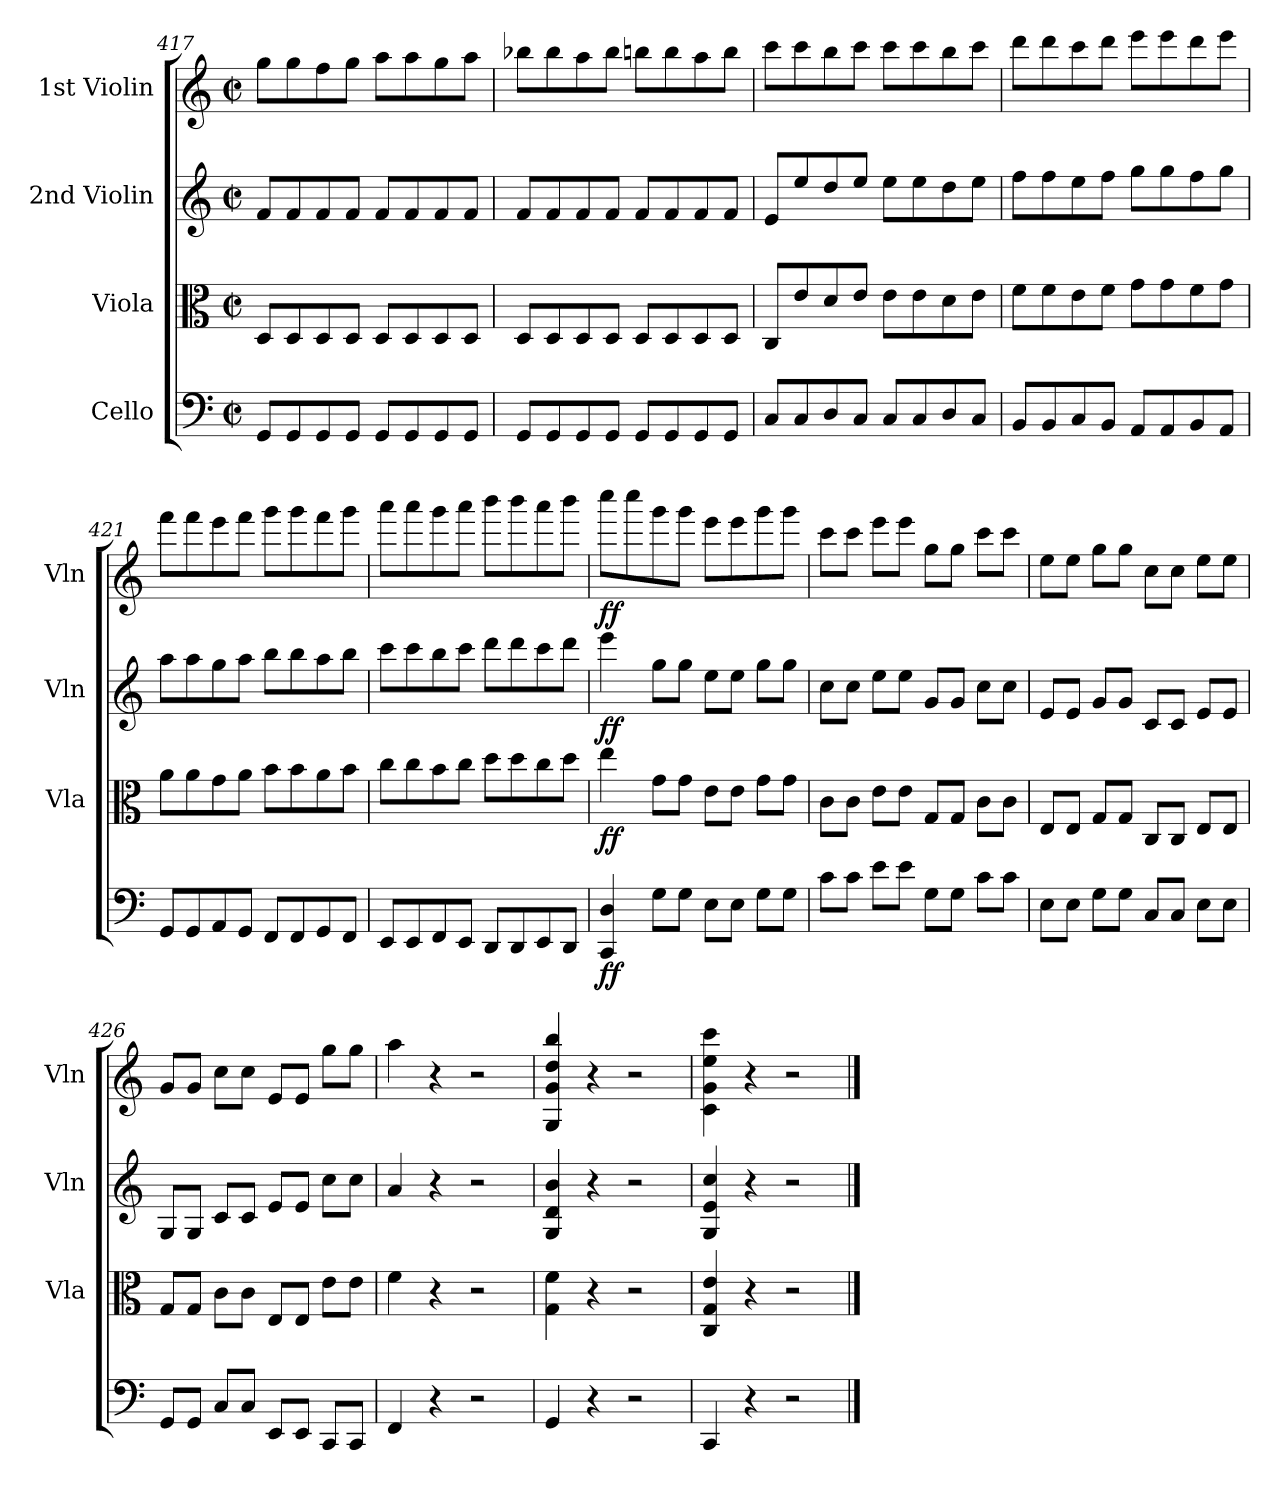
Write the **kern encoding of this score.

**kern	**dynam	**kern	**dynam	**kern	**dynam	**kern	**dynam
*part4	*part4	*part3	*part3	*part2	*part2	*part1	*part1
*staff4	*staff4	*staff3	*staff3	*staff2	*staff2	*staff1	*staff1
*I"Cello	*	*I"Viola	*	*I"2nd Violin	*	*I"1st Violin	*
*	*	*I'Vla	*	*I'Vln	*	*I'Vln	*
*clefF4	*	*clefC3	*	*clefG2	*	*clefG2	*
*k[]	*	*k[]	*	*k[]	*	*k[]	*
*M2/2	*	*M2/2	*	*M2/2	*	*M2/2	*
*met(c|)	*	*met(c|)	*	*met(c|)	*	*met(c|)	*
=417	=417	=417	=417	=417	=417	=417	=417
8GGL	.	8DL	.	8fL	.	8ggL	.
8GG	.	8D	.	8f	.	8gg	.
8GG	.	8D	.	8f	.	8ff	.
8GGJ	.	8DJ	.	8fJ	.	8ggJ	.
8GGL	.	8DL	.	8fL	.	8aaL	.
8GG	.	8D	.	8f	.	8aa	.
8GG	.	8D	.	8f	.	8gg	.
8GGJ	.	8DJ	.	8fJ	.	8aaJ	.
=418	=418	=418	=418	=418	=418	=418	=418
8GGL	.	8DL	.	8fL	.	8bb-XL	.
8GG	.	8D	.	8f	.	8bb-	.
8GG	.	8D	.	8f	.	8aa	.
8GGJ	.	8DJ	.	8fJ	.	8bb-J	.
8GGL	.	8DL	.	8fL	.	8bbnL	.
8GG	.	8D	.	8f	.	8bb	.
8GG	.	8D	.	8f	.	8aa	.
8GGJ	.	8DJ	.	8fJ	.	8bbJ	.
=419	=419	=419	=419	=419	=419	=419	=419
8CL	.	8CL	.	8eL	.	8cccL	.
8C	.	8e	.	8ee	.	8ccc	.
8D	.	8d	.	8dd	.	8bb	.
8CJ	.	8eJ	.	8eeJ	.	8cccJ	.
8CL	.	8eL	.	8eeL	.	8cccL	.
8C	.	8e	.	8ee	.	8ccc	.
8D	.	8d	.	8dd	.	8bb	.
8CJ	.	8eJ	.	8eeJ	.	8cccJ	.
=420	=420	=420	=420	=420	=420	=420	=420
8BBL	.	8fL	.	8ffL	.	8dddL	.
8BB	.	8f	.	8ff	.	8ddd	.
8C	.	8e	.	8ee	.	8ccc	.
8BBJ	.	8fJ	.	8ffJ	.	8dddJ	.
8AAL	.	8gL	.	8ggL	.	8eeeL	.
8AA	.	8g	.	8gg	.	8eee	.
8BB	.	8f	.	8ff	.	8ddd	.
8AAJ	.	8gJ	.	8ggJ	.	8eeeJ	.
=421	=421	=421	=421	=421	=421	=421	=421
8GGL	.	8aL	.	8aaL	.	8fffL	.
8GG	.	8a	.	8aa	.	8fff	.
8AA	.	8g	.	8gg	.	8eee	.
8GGJ	.	8aJ	.	8aaJ	.	8fffJ	.
8FFL	.	8bL	.	8bbL	.	8gggL	.
8FF	.	8b	.	8bb	.	8ggg	.
8GG	.	8a	.	8aa	.	8fff	.
8FFJ	.	8bJ	.	8bbJ	.	8gggJ	.
=422	=422	=422	=422	=422	=422	=422	=422
8EEL	.	8ccL	.	8cccL	.	8aaaL	.
8EE	.	8cc	.	8ccc	.	8aaa	.
8FF	.	8b	.	8bb	.	8ggg	.
8EEJ	.	8ccJ	.	8cccJ	.	8aaaJ	.
8DDL	.	8ddL	.	8dddL	.	8bbbL	.
8DD	.	8dd	.	8ddd	.	8bbb	.
8EE	.	8cc	.	8ccc	.	8aaa	.
8DDJ	.	8ddJ	.	8dddJ	.	8bbbJ	.
=423	=423	=423	=423	=423	=423	=423	=423
4CC 4D	ff	4ee	ff	4eee	ff	8ccccL	ff
.	.	.	.	.	.	8cccc	.
8GL	.	8gL	.	8ggL	.	8ggg	.
8GJ	.	8gJ	.	8ggJ	.	8gggJ	.
8EL	.	8eL	.	8eeL	.	8eeeL	.
8EJ	.	8eJ	.	8eeJ	.	8eee	.
8GL	.	8gL	.	8ggL	.	8ggg	.
8GJ	.	8gJ	.	8ggJ	.	8gggJ	.
=424	=424	=424	=424	=424	=424	=424	=424
8cL	.	8cL	.	8ccL	.	8cccL	.
8cJ	.	8cJ	.	8ccJ	.	8cccJ	.
8eL	.	8eL	.	8eeL	.	8eeeL	.
8eJ	.	8eJ	.	8eeJ	.	8eeeJ	.
8GL	.	8GL	.	8gL	.	8ggL	.
8GJ	.	8GJ	.	8gJ	.	8ggJ	.
8cL	.	8cL	.	8ccL	.	8cccL	.
8cJ	.	8cJ	.	8ccJ	.	8cccJ	.
=425	=425	=425	=425	=425	=425	=425	=425
8EL	.	8EL	.	8eL	.	8eeL	.
8EJ	.	8EJ	.	8eJ	.	8eeJ	.
8GL	.	8GL	.	8gL	.	8ggL	.
8GJ	.	8GJ	.	8gJ	.	8ggJ	.
8CL	.	8CL	.	8cL	.	8ccL	.
8CJ	.	8CJ	.	8cJ	.	8ccJ	.
8EL	.	8EL	.	8eL	.	8eeL	.
8EJ	.	8EJ	.	8eJ	.	8eeJ	.
=426	=426	=426	=426	=426	=426	=426	=426
8GGL	.	8GL	.	8GL	.	8gL	.
8GGJ	.	8GJ	.	8GJ	.	8gJ	.
8CL	.	8cL	.	8cL	.	8ccL	.
8CJ	.	8cJ	.	8cJ	.	8ccJ	.
8EEL	.	8EL	.	8eL	.	8eL	.
8EEJ	.	8EJ	.	8eJ	.	8eJ	.
8CCL	.	8eL	.	8ccL	.	8ggL	.
8CCJ	.	8eJ	.	8ccJ	.	8ggJ	.
=427	=427	=427	=427	=427	=427	=427	=427
4FF	.	4f	.	4a	.	4aa	.
4r	.	4r	.	4r	.	4r	.
2r	.	2r	.	2r	.	2r	.
=428	=428	=428	=428	=428	=428	=428	=428
4GG	.	4G 4f	.	4G 4d 4b	.	4G 4g 4dd 4bb	.
4r	.	4r	.	4r	.	4r	.
2r	.	2r	.	2r	.	2r	.
=429	=429	=429	=429	=429	=429	=429	=429
4CC	.	4C 4G 4e	.	4G 4e 4cc	.	4c 4g 4ee 4ccc	.
4r	.	4r	.	4r	.	4r	.
2r	.	2r	.	2r	.	2r	.
==	==	==	==	==	==	==	==
*-	*-	*-	*-	*-	*-	*-	*-
